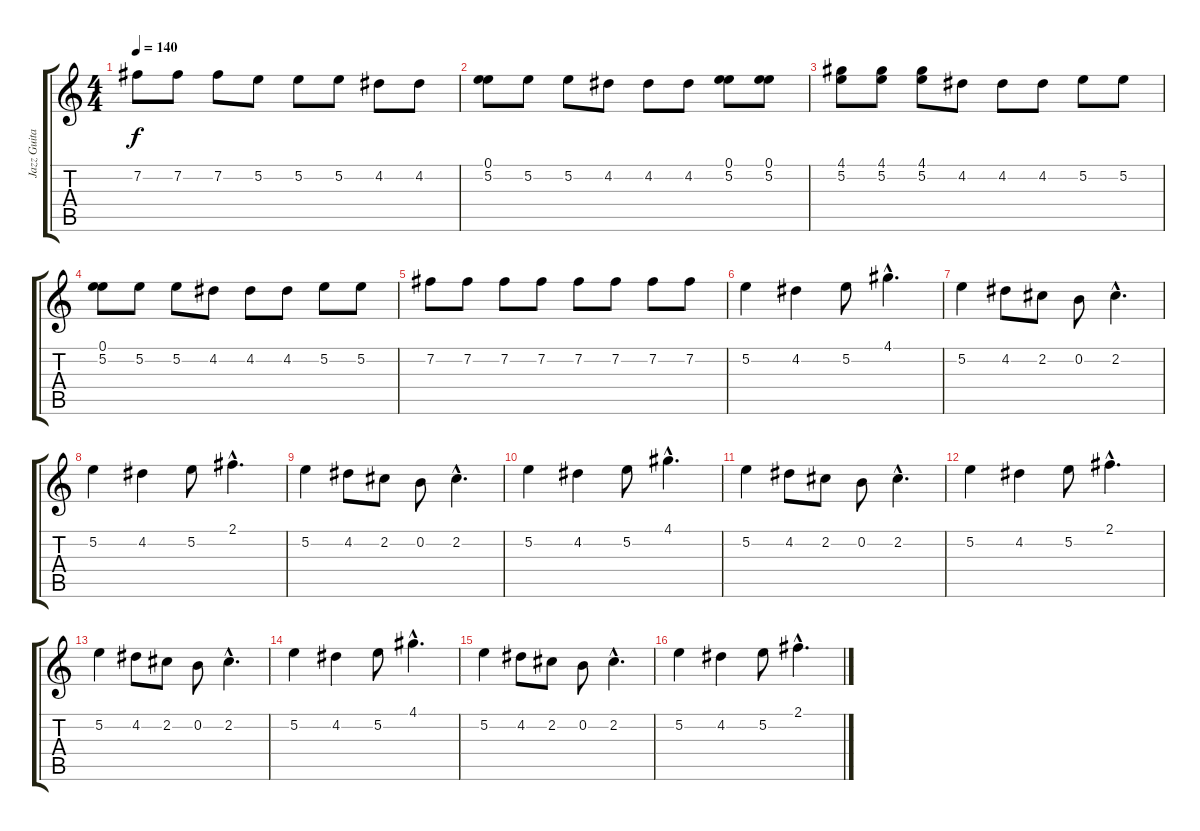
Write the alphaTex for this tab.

\track ("Jazz Guitar" "Jazz Guita") {instrument electricguitarjazz}
\staff {score tabs}
\tuning (E4 B3 G3 D3 A2 E2) {hide}
\ts (4 4)
\tempo 140
\clef g2
\ks c
7.2.8{dy f} 7.2.8 7.2.8 5.2.8 5.2.8 5.2.8 4.2.8 4.2.8 |
(0.1 5.2).8 5.2.8 5.2.8 4.2.8 4.2.8 4.2.8 (0.1 5.2).8 (0.1 5.2).8 |
(4.1 5.2).8 (4.1 5.2).8 (4.1 5.2).8 4.2.8 4.2.8 4.2.8 5.2.8 5.2.8 |
(0.1 5.2).8 5.2.8 5.2.8 4.2.8 4.2.8 4.2.8 5.2.8 5.2.8 |
7.2.8 7.2.8 7.2.8 7.2.8 7.2.8 7.2.8 7.2.8 7.2.8 |
5.2.4 4.2.4 5.2.8 4.1{hac}.4{d} |
5.2.4 4.2.8 2.2.8 0.2.8 2.2{hac}.4{d} |
5.2.4 4.2.4 5.2.8 2.1{hac}.4{d} |
5.2.4 4.2.8 2.2.8 0.2.8 2.2{hac}.4{d} |
5.2.4 4.2.4 5.2.8 4.1{hac}.4{d} |
5.2.4 4.2.8 2.2.8 0.2.8 2.2{hac}.4{d} |
5.2.4 4.2.4 5.2.8 2.1{hac}.4{d} |
5.2.4 4.2.8 2.2.8 0.2.8 2.2{hac}.4{d} |
5.2.4 4.2.4 5.2.8 4.1{hac}.4{d} |
5.2.4 4.2.8 2.2.8 0.2.8 2.2{hac}.4{d} |
5.2.4 4.2.4 5.2.8 2.1{hac}.4{d}
